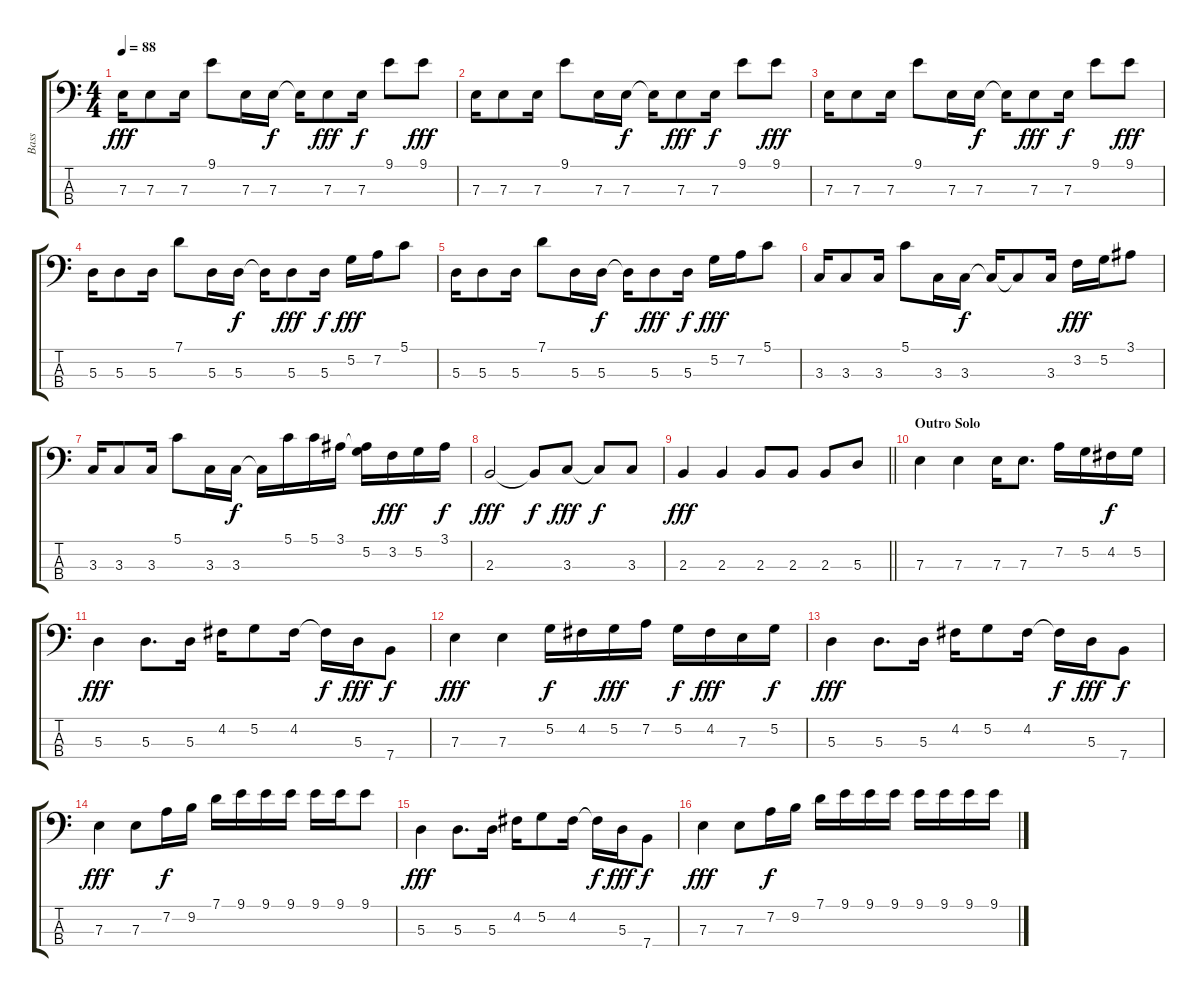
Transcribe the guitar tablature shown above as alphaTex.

\track ("Bass" "Bass") {instrument electricbassfinger}
\staff {score tabs}
\tuning (G2 D2 A1 E1) {hide}
\ts (4 4)
\tempo 88
\clef f4
\ks c
7.3.16{dy fff} 7.3.8 7.3.16 9.1.8 7.3.16 7.3.16{dy f} 7.3{t}.16 7.3.8{dy fff} 7.3.16{dy f} 9.1.8 9.1.8{dy fff} |
7.3.16 7.3.8 7.3.16 9.1.8 7.3.16 7.3.16{dy f} 7.3{t}.16 7.3.8{dy fff} 7.3.16{dy f} 9.1.8 9.1.8{dy fff} |
7.3.16 7.3.8 7.3.16 9.1.8 7.3.16 7.3.16{dy f} 7.3{t}.16 7.3.8{dy fff} 7.3.16{dy f} 9.1.8 9.1.8{dy fff} |
5.3.16 5.3.8 5.3.16 7.1.8 5.3.16 5.3.16{dy f} 5.3{t}.16 5.3.8{dy fff} 5.3.16{dy f} 5.2.16{dy fff} 7.2.16 5.1.8 |
5.3.16 5.3.8 5.3.16 7.1.8 5.3.16 5.3.16{dy f} 5.3{t}.16 5.3.8{dy fff} 5.3.16{dy f} 5.2.16{dy fff} 7.2.16 5.1.8 |
3.3.16 3.3.8 3.3.16 5.1.8 3.3.16 3.3.16{dy f} 3.3{t}.16 3.3{t}.8 3.3.16 3.2.16{dy fff} 5.2.16 3.1.8 |
3.3.16 3.3.8 3.3.16 5.1.8 3.3.16 3.3.16{dy f} 3.3{t}.16 5.1.16 5.1.16 3.1.16 (3.1{t} 5.2).16 3.2.16{dy fff} 5.2.16 3.1.16{dy f} |
2.3.2{dy fff} 2.3{t}.8{dy f} 3.3.8{dy fff} 3.3{t}.8{dy f} 3.3.8 |
\barLineRight lightlight
2.3.4{dy fff} 2.3.4 2.3.8 2.3.8 2.3.8 5.3.8 |
\section ("" "Outro Solo")
7.3.4 7.3.4 7.3.16 7.3.8{d} 7.2.16 5.2.16 4.2.16{dy f} 5.2.16 |
5.3.4{dy fff} 5.3.8{d} 5.3.16 4.2.16 5.2.8 4.2.16 4.2{t}.16{dy f} 5.3.16{dy fff} 7.4.8{dy f} |
7.3.4{dy fff} 7.3.4 5.2.16{dy f} 4.2.16 5.2.16{dy fff} 7.2.16 5.2.16{dy f} 4.2.16{dy fff} 7.3.16 5.2.16{dy f} |
5.3.4{dy fff} 5.3.8{d} 5.3.16 4.2.16 5.2.8 4.2.16 4.2{t}.16{dy f} 5.3.16{dy fff} 7.4.8{dy f} |
7.3.4{dy fff} 7.3.8 7.2.16{dy f} 9.2.16 7.1.16 9.1.16 9.1.16 9.1.16 9.1.16 9.1.16 9.1.8 |
5.3.4{dy fff} 5.3.8{d} 5.3.16 4.2.16 5.2.8 4.2.16 4.2{t}.16{dy f} 5.3.16{dy fff} 7.4.8{dy f} |
7.3.4{dy fff} 7.3.8 7.2.16{dy f} 9.2.16 7.1.16 9.1.16 9.1.16 9.1.16 9.1.16 9.1.16 9.1.16 9.1.16
